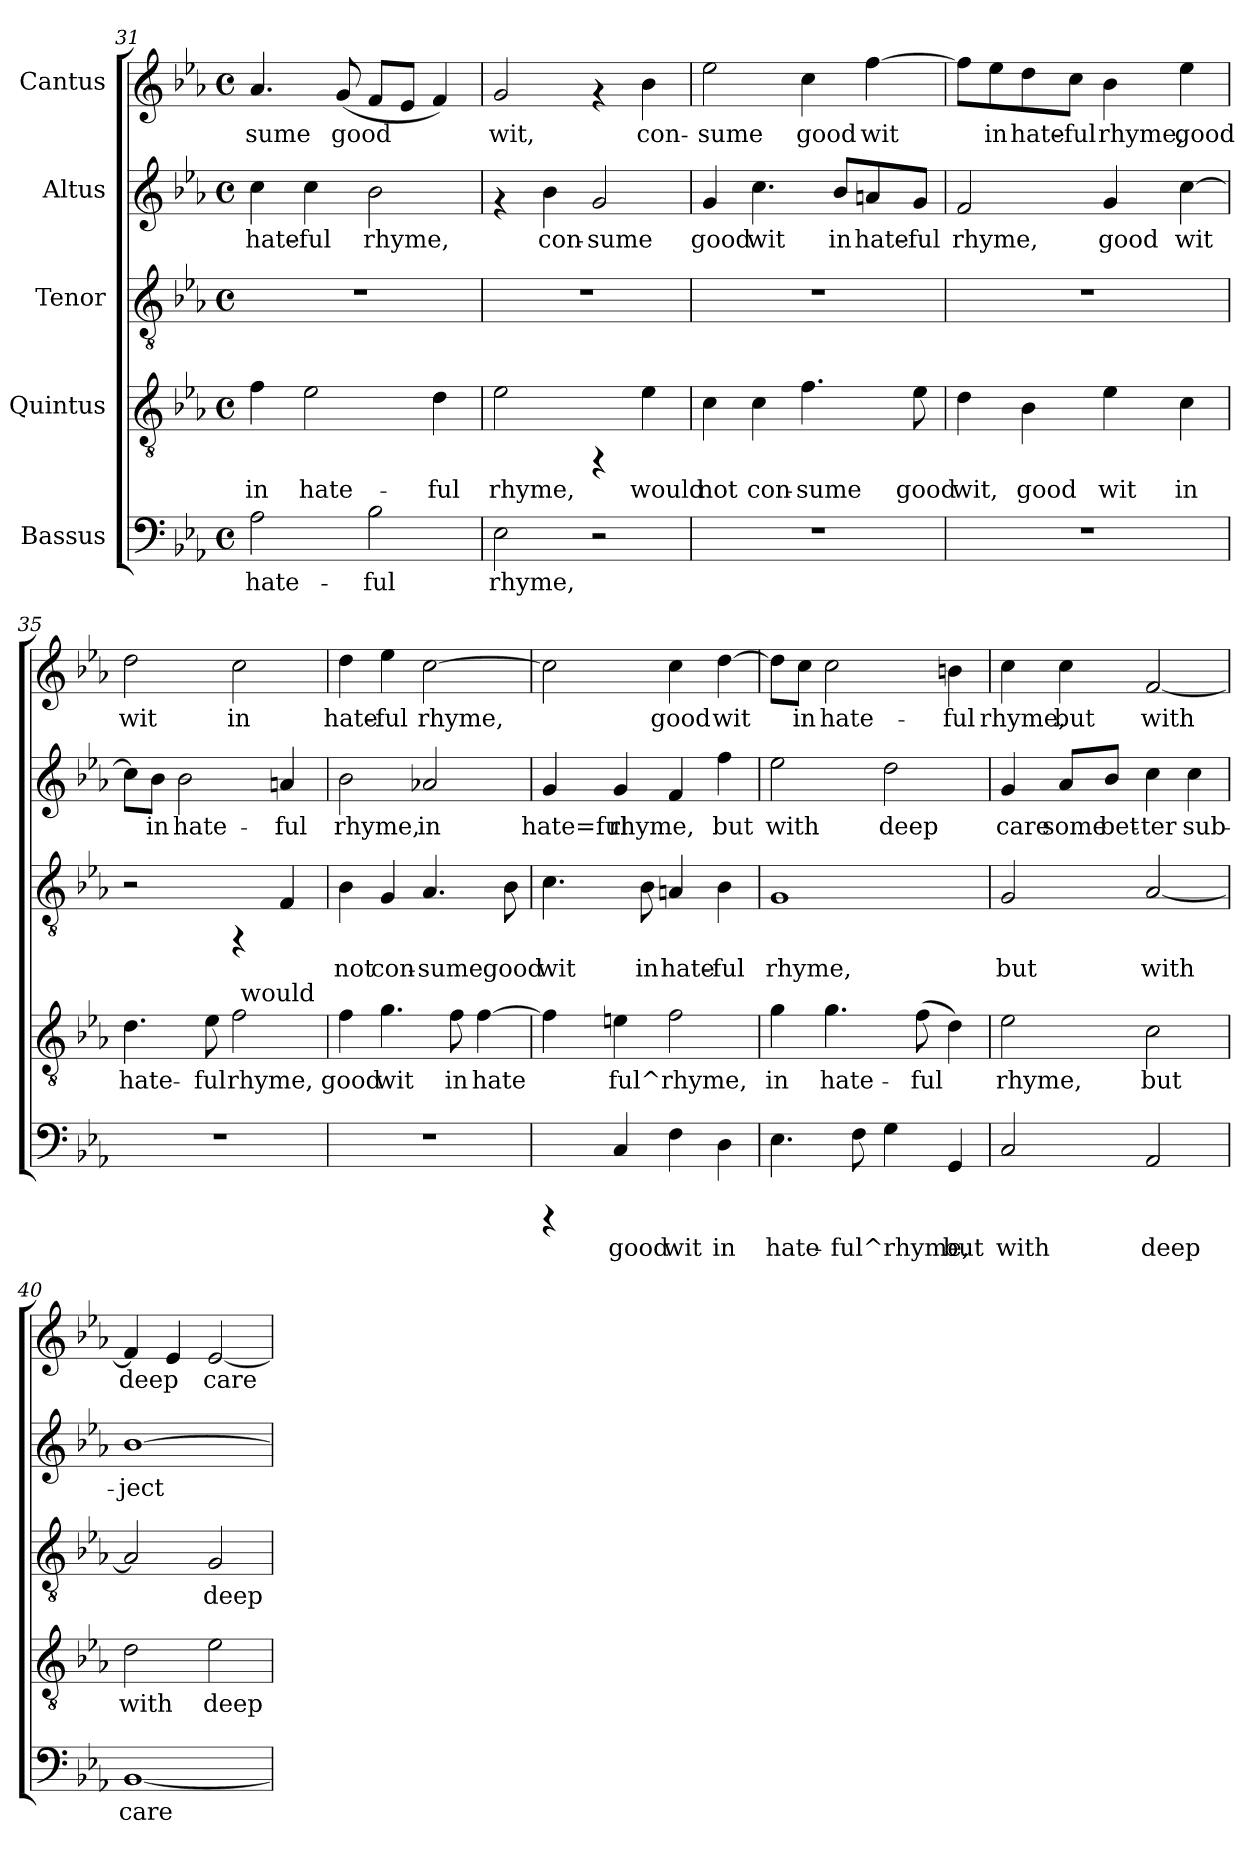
**kern	**text	**kern	**text	**kern	**text	**kern	**text	**kern	**text
*part5	*part5	*part4	*part4	*part3	*part3	*part2	*part2	*part1	*part1
*staff5	*staff5	*staff4	*staff4	*staff3	*staff3	*staff2	*staff2	*staff1	*staff1
*I"Bassus	*	*I"Quintus	*	*I"Tenor	*	*I"Altus	*	*I"Cantus	*
*clefF4	*	*clefGv2	*	*clefGv2	*	*clefG2	*	*clefG2	*
*k[b-e-a-]	*	*k[b-e-a-]	*	*k[b-e-a-]	*	*k[b-e-a-]	*	*k[b-e-a-]	*
*E-:	*	*E-:	*	*E-:	*	*E-:	*	*E-:	*
*M4/4	*	*M4/4	*	*M4/4	*	*M4/4	*	*M4/4	*
*met(c)	*	*met(c)	*	*met(c)	*	*met(c)	*	*met(c)	*
=31	=31	=31	=31	=31	=31	=31	=31	=31	=31
!	!LO:LY:b:cj	!	!LO:LY:b:cj	!	!	!	!LO:LY:b:cj	!	!LO:LY:b:cj
2A-\	hate-	4f\	in	1r	.	4cc\	hate-	4.a-/	-sume
!	!	!	!LO:LY:b:cj	!	!	!	!LO:LY:b:cj	!	!
.	.	2e-\	hate-	.	.	4cc\	-ful	.	.
!	!	!	!	!	!	!	!	!	!LO:LY:b:cj
.	.	.	.	.	.	.	.	(<8g/	good
!	!LO:LY:b:cj	!	!	!	!	!	!LO:LY:b:cj	!	!LO:LY:b:cj
2B-\	-ful	.	.	.	.	2b-\	rhyme,	8f/L	.
!	!	!	!	!	!	!	!	!	!LO:LY:b:cj
.	.	.	.	.	.	.	.	8e-/J	.
!	!	!	!LO:LY:b:cj	!	!	!	!	!	!LO:LY:b:cj
.	.	4d\	-ful	.	.	.	.	4f/)	.
=32	=32	=32	=32	=32	=32	=32	=32	=32	=32
!	!LO:LY:b:cj	!	!LO:LY:b:cj	!	!	!	!	!	!LO:LY:b:cj
2E-\	rhyme,	2e-\	rhyme,	1r	.	4rf	.	2g/	wit,
!	!	!	!	!	!	!	!LO:LY:b:cj	!	!
.	.	.	.	.	.	4b-\	con-	.	.
!	!	!	!	!	!	!	!LO:LY:b:cj	!	!
2r	.	4rFF	.	.	.	2g/	-sume	4rf	.
!	!	!	!LO:LY:b:cj	!	!	!	!	!	!LO:LY:b:cj
.	.	4e-\	would	.	.	.	.	4b-\	con-
!!LO:LB:g=z
=33	=33	=33	=33	=33	=33	=33	=33	=33	=33
!	!	!	!LO:LY:b:cj	!	!	!	!LO:LY:b:cj	!	!LO:LY:b:cj
1r	.	4c\	not	1r	.	4g/	good	2ee-\	-sume
!	!	!	!LO:LY:b:cj	!	!	!	!LO:LY:b:cj	!	!
.	.	4c\	con-	.	.	4.cc\	wit	.	.
!	!	!	!LO:LY:b:cj	!	!	!	!	!	!LO:LY:b:cj
.	.	4.f\	-sume	.	.	.	.	4cc\	good
!	!	!	!	!	!	!	!LO:LY:b:cj	!	!
.	.	.	.	.	.	8b-/L	in	.	.
!	!	!	!	!	!	!	!LO:LY:b:cj	!	!LO:LY:b:cj
.	.	.	.	.	.	8an/	hate-	[>4ff\	wit
!	!	!	!LO:LY:b:cj	!	!	!	!LO:LY:b:cj	!	!
.	.	8e-\	good	.	.	8g/J	-ful	.	.
=34	=34	=34	=34	=34	=34	=34	=34	=34	=34
!	!	!	!LO:LY:b:cj	!	!	!	!LO:LY:b:cj	!	!LO:LY:b:cj
1r	.	4d\	wit,	1r	.	2f/	rhyme,	8ff\L]	.
!	!	!	!	!	!	!	!	!	!LO:LY:b:cj
.	.	.	.	.	.	.	.	8ee-\	in
!	!	!	!LO:LY:b:cj	!	!	!	!	!	!LO:LY:b:cj
.	.	4B-\	good	.	.	.	.	8dd\	hate-
!	!	!	!	!	!	!	!	!	!LO:LY:b:cj
.	.	.	.	.	.	.	.	8cc\J	-ful
!	!	!	!LO:LY:b:cj	!	!	!	!LO:LY:b:cj	!	!LO:LY:b:cj
.	.	4e-\	wit	.	.	4g/	good	4b-\	rhyme,
!	!	!	!LO:LY:b:cj	!	!	!	!LO:LY:b:cj	!	!LO:LY:b:cj
.	.	4c\	in	.	.	[>4cc\	wit	4ee-\	good
=35	=35	=35	=35	=35	=35	=35	=35	=35	=35
!	!	!	!LO:LY:b:cj	!	!	!	!LO:LY:b:cj	!	!LO:LY:b:cj
*	*	*^	*	*	*	*	*	*	*
1r	.	4.d\	2ryy	hate-	2r	.	8cc\L]	.	2dd\	wit
!	!	!	!	!	!	!	!	!LO:LY:b:cj	!	!
.	.	.	.	.	.	.	8b-\J	in	.	.
!	!	!	!	!	!	!	!	!LO:LY:b:cj	!	!
.	.	.	.	.	.	.	2b-\	hate-	.	.
!	!	!	!	!LO:LY:b:cj	!	!	!	!	!	!
.	.	8e-\	.	-ful	.	.	.	.	.	.
!	!	!	!	!LO:LY:b:cj	!	!	!	!	!	!LO:LY:b:cj
.	.	2f\	64ryy	rhyme,	4rFF	.	.	.	2cc\	in
!	!	!	!LO:TX:a:t=would	!	!	!	!	!	!	!
.	.	.	4ryy	.	.	.	.	.	.	.
!	!	!	!	!	!	!LO:LY:b:cj	!	!LO:LY:b:cj	!	!
.	.	.	.	.	4F/	.	4an/	-ful	.	.
.	.	.	8...ryy	.	.	.	.	.	.	.
!!LO:PB:g=z
=36	=36	=36	=36	=36	=36	=36	=36	=36	=36	=36
!	!	!	!	!LO:LY:b:cj	!	!LO:LY:b:cj	!	!LO:LY:b:cj	!	!LO:LY:b:cj
*	*	*v	*v	*	*	*	*	*	*	*
1r	.	4f\	good	4B-\	not	2b-\	rhyme,	4dd\	hate-
!	!	!	!LO:LY:b:cj	!	!LO:LY:b:cj	!	!	!	!LO:LY:b:cj
.	.	4.g\	wit	4G/	con-	.	.	4ee-\	-ful
!	!	!	!	!	!LO:LY:b:cj	!	!LO:LY:b:cj	!	!LO:LY:b:cj
.	.	.	.	4.A-/	-sume	2a-X/	in	[>2cc\	rhyme,
!	!	!	!LO:LY:b:cj	!	!	!	!	!	!
.	.	8f\	in	.	.	.	.	.	.
!	!	!	!LO:LY:b:cj	!	!	!	!	!	!
.	.	[>4f\	hate-	.	.	.	.	.	.
!	!	!	!	!	!LO:LY:b:cj	!	!	!	!
.	.	.	.	8B-\	good	.	.	.	.
=37	=37	=37	=37	=37	=37	=37	=37	=37	=37
!	!	!	!LO:LY:b:cj	!	!LO:LY:b:cj	!	!LO:LY:b:cj	!	!LO:LY:b:cj
4rCCC	.	4f\]	--	4.c\	wit	4g/	hate=ful	2cc\]	.
!	!LO:LY:b:cj	!	!LO:LY:b:cj	!	!	!	!LO:LY:b:cj	!	!
4C/	good	4en\	-ful^rhyme,	.	.	4g/	rhyme,	.	.
!	!	!	!	!	!LO:LY:b:cj	!	!	!	!
.	.	.	.	8B-\	in	.	.	.	.
!	!LO:LY:b:cj	!	!LO:LY:b:cj	!	!LO:LY:b:cj	!	!LO:LY:b:cj	!	!LO:LY:b:cj
4F\	wit	2f\	.	4An/	hate-	4f/	.	4cc\	good
!	!LO:LY:b:cj	!	!	!	!LO:LY:b:cj	!	!LO:LY:b:cj	!	!LO:LY:b:cj
4D\	in	.	.	4B-\	-ful	4ff\	but	[>4dd\	wit
=38	=38	=38	=38	=38	=38	=38	=38	=38	=38
!	!LO:LY:b:cj	!	!LO:LY:b:cj	!	!LO:LY:b:cj	!	!LO:LY:b:cj	!	!LO:LY:b:cj
4.E-\	hate-	4g\	in	1G	rhyme,	2ee-\	with	8dd\L]	.
!	!	!	!	!	!	!	!	!	!LO:LY:b:cj
.	.	.	.	.	.	.	.	8cc\J	in
!	!	!	!LO:LY:b:cj	!	!	!	!	!	!LO:LY:b:cj
.	.	4.g\	hate-	.	.	.	.	2cc\	hate-
!	!LO:LY:b:cj	!	!	!	!	!	!	!	!
8F\	-ful^rhyme,	.	.	.	.	.	.	.	.
!	!LO:LY:b:cj	!	!	!	!	!	!LO:LY:b:cj	!	!
4G\	.	.	.	.	.	2dd\	deep	.	.
!	!	!	!LO:LY:b:cj	!	!	!	!	!	!
.	.	(>8f\	-ful	.	.	.	.	.	.
!	!LO:LY:b:cj	!	!LO:LY:b:cj	!	!	!	!	!	!LO:LY:b:cj
4GG/	but	4d\)	.	.	.	.	.	4bn\	-ful
=39	=39	=39	=39	=39	=39	=39	=39	=39	=39
!	!LO:LY:b:cj	!	!LO:LY:b:cj	!	!LO:LY:b:cj	!	!LO:LY:b:cj	!	!LO:LY:b:cj
2C/	with	2e-\	rhyme,	2G/	but	4g/	care	4cc\	rhyme,
!	!	!	!	!	!	!	!LO:LY:b:cj	!	!LO:LY:b:cj
.	.	.	.	.	.	8a-/L	some	4cc\	but
!	!	!	!	!	!	!	!LO:LY:b:cj	!	!
.	.	.	.	.	.	8b-/J	bet-	.	.
!	!LO:LY:b:cj	!	!LO:LY:b:cj	!	!LO:LY:b:cj	!	!LO:LY:b:cj	!	!LO:LY:b:cj
2AA-/	deep	2c\	but	[>2A-/	with	4cc\	-ter	[>2f/	with
!	!	!	!	!	!	!	!LO:LY:b:cj	!	!
.	.	.	.	.	.	4cc\	sub-	.	.
!!LO:PB:g=z
=40	=40	=40	=40	=40	=40	=40	=40	=40	=40
!	!LO:LY:b:cj	!	!LO:LY:b:cj	!	!LO:LY:b:cj	!	!LO:LY:b:cj	!	!LO:LY:b:cj
[<1BB-	care	2d\	with	2A-/]	.	[>1b-	-ject	4f/]	deep
!	!	!	!	!	!	!	!	!	!LO:LY:b:cj
.	.	.	.	.	.	.	.	4e-/	.
!	!	!	!LO:LY:b:cj	!	!LO:LY:b:cj	!	!	!	!LO:LY:b:cj
.	.	2e-\	deep	2G/	deep	.	.	[<2e-/	care
=	=	=	=	=	=	=	=	=	=
*-	*-	*-	*-	*-	*-	*-	*-	*-	*-
